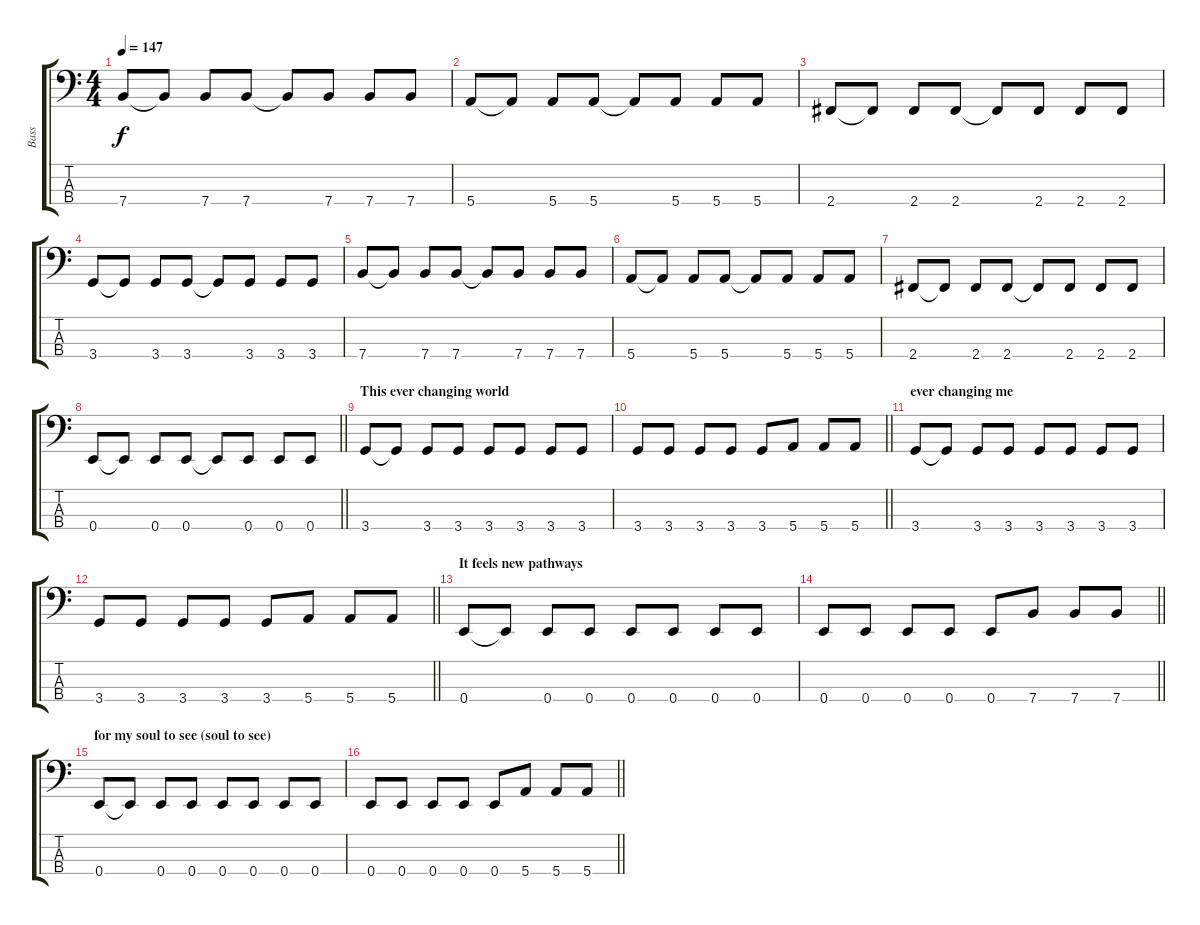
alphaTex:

\track ("Bass" "Bass") {instrument electricbasspick}
\staff {score tabs}
\tuning (G2 D2 A1 E1) {hide}
\ts (4 4)
\tempo 147
\clef f4
\ks c
7.4.8{dy f} 7.4{t}.8 7.4.8 7.4.8 7.4{t}.8 7.4.8 7.4.8 7.4.8 |
5.4.8 5.4{t}.8 5.4.8 5.4.8 5.4{t}.8 5.4.8 5.4.8 5.4.8 |
2.4.8 2.4{t}.8 2.4.8 2.4.8 2.4{t}.8 2.4.8 2.4.8 2.4.8 |
3.4.8 3.4{t}.8 3.4.8 3.4.8 3.4{t}.8 3.4.8 3.4.8 3.4.8 |
7.4.8 7.4{t}.8 7.4.8 7.4.8 7.4{t}.8 7.4.8 7.4.8 7.4.8 |
5.4.8 5.4{t}.8 5.4.8 5.4.8 5.4{t}.8 5.4.8 5.4.8 5.4.8 |
2.4.8 2.4{t}.8 2.4.8 2.4.8 2.4{t}.8 2.4.8 2.4.8 2.4.8 |
\barLineRight lightlight
0.4.8 0.4{t}.8 0.4.8 0.4.8 0.4{t}.8 0.4.8 0.4.8 0.4.8 |
\section ("" "This ever changing world")
3.4.8 3.4{t}.8 3.4.8 3.4.8 3.4.8 3.4.8 3.4.8 3.4.8 |
\barLineRight lightlight
3.4.8 3.4.8 3.4.8 3.4.8 3.4.8 5.4.8 5.4.8 5.4.8 |
\section ("" "ever changing me ")
3.4.8 3.4{t}.8 3.4.8 3.4.8 3.4.8 3.4.8 3.4.8 3.4.8 |
\barLineRight lightlight
3.4.8 3.4.8 3.4.8 3.4.8 3.4.8 5.4.8 5.4.8 5.4.8 |
\section ("" "It feels new pathways ")
0.4.8 0.4{t}.8 0.4.8 0.4.8 0.4.8 0.4.8 0.4.8 0.4.8 |
\barLineRight lightlight
0.4.8 0.4.8 0.4.8 0.4.8 0.4.8 7.4.8 7.4.8 7.4.8 |
\section ("" "for my soul to see (soul to see) ")
0.4.8 0.4{t}.8 0.4.8 0.4.8 0.4.8 0.4.8 0.4.8 0.4.8 |
\barLineRight lightlight
0.4.8 0.4.8 0.4.8 0.4.8 0.4.8 5.4.8 5.4.8 5.4.8
